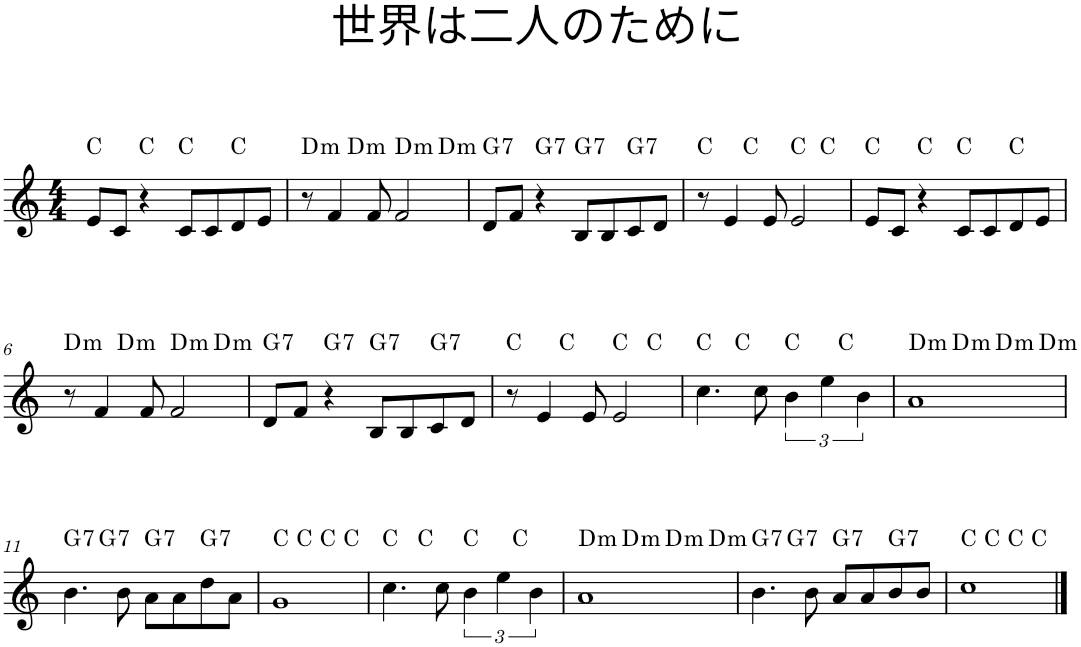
**kern	**harte
*part1	*part1
*staff1	*
*I"Piano	*
*I'Pno.	*
*clefG2	*
*k[]	*
*M4/4	*
=1	=1
8e/L	C:maj
8c/J	.
4r	C:maj
8c/L	C:maj
8c/	.
8d/	C:maj
8e/J	.
=2	=2
!	!LO:H:kt=m
*^	*
*	*^	*
8r	4ryy	2.ryy	D:min
4f/	.	.	.
!	!	!	!LO:H:kt=m
.	2.ryy	.	D:min
8f/	.	.	.
!	!	!	!LO:H:kt=m
2f/	.	.	D:min
!	!	!	!LO:H:kt=m
.	.	4ryy	D:min
=3	=3	=3	=3
!	!	!	!LO:H:kt=7
*v	*v	*v	*
8d/L	G:7
8f/J	.
!	!LO:H:kt=7
4r	G:7
!	!LO:H:kt=7
8B/L	G:7
8B/	.
!	!LO:H:kt=7
8c/	G:7
8d/J	.
=4	=4
*^	*
*	*^	*
8r	4ryy	2.ryy	C:maj
4e/	.	.	.
.	2.ryy	.	C:maj
8e/	.	.	.
2e/	.	.	C:maj
.	.	4ryy	C:maj
*v	*v	*v	*
=5	=5
8e/L	C:maj
8c/J	.
4r	C:maj
8c/L	C:maj
8c/	.
8d/	C:maj
8e/J	.
!!LO:LB:g=z
=6	=6
!	!LO:H:kt=m
*^	*
*	*^	*
8r	4ryy	2.ryy	D:min
4f/	.	.	.
!	!	!	!LO:H:kt=m
.	2.ryy	.	D:min
8f/	.	.	.
!	!	!	!LO:H:kt=m
2f/	.	.	D:min
!	!	!	!LO:H:kt=m
.	.	4ryy	D:min
=7	=7	=7	=7
!	!	!	!LO:H:kt=7
*v	*v	*v	*
8d/L	G:7
8f/J	.
!	!LO:H:kt=7
4r	G:7
!	!LO:H:kt=7
8B/L	G:7
8B/	.
!	!LO:H:kt=7
8c/	G:7
8d/J	.
=8	=8
*^	*
*	*^	*
8r	4ryy	2.ryy	C:maj
4e/	.	.	.
.	2.ryy	.	C:maj
8e/	.	.	.
2e/	.	.	C:maj
.	.	4ryy	C:maj
=9	=9	=9	=9
4.cc\	4ryy	2.ryy	C:maj
.	2.ryy	.	C:maj
8cc\	.	.	.
6b\	.	.	C:maj
6ee\	.	.	.
.	.	4ryy	C:maj
6b\	.	.	.
=10	=10	=10	=10
!	!	!	!LO:H:kt=m
*	*	*^	*
1a	4ryy	2ryy	2.ryy	D:min
!	!	!	!	!LO:H:kt=m
.	2.ryy	.	.	D:min
!	!	!	!	!LO:H:kt=m
.	.	2ryy	.	D:min
!	!	!	!	!LO:H:kt=m
.	.	.	4ryy	D:min
!!LO:LB:g=z	!!	!!	!!
=11	=11	=11	=11	=11
!	!	!	!	!LO:H:kt=7
*	*v	*v	*v	*
4.b\	4ryy	G:7
!	!	!LO:H:kt=7
.	2.ryy	G:7
8b\	.	.
!	!	!LO:H:kt=7
8a\L	.	G:7
8a\	.	.
!	!	!LO:H:kt=7
8dd\	.	G:7
8a\J	.	.
=12	=12	=12
*^	*^	*
1g	4ryy	2ryy	2.ryy	C:maj
.	2.ryy	.	.	C:maj
.	.	2ryy	.	C:maj
.	.	.	4ryy	C:maj
*	*	*v	*v	*
=13	=13	=13	=13
4.cc\	4ryy	2.ryy	C:maj
.	2.ryy	.	C:maj
8cc\	.	.	.
6b\	.	.	C:maj
6ee\	.	.	.
.	.	4ryy	C:maj
6b\	.	.	.
=14	=14	=14	=14
!	!	!	!LO:H:kt=m
*	*	*^	*
1a	4ryy	2ryy	2.ryy	D:min
!	!	!	!	!LO:H:kt=m
.	2.ryy	.	.	D:min
!	!	!	!	!LO:H:kt=m
.	.	2ryy	.	D:min
!	!	!	!	!LO:H:kt=m
.	.	.	4ryy	D:min
=15	=15	=15	=15	=15
!	!	!	!	!LO:H:kt=7
*	*v	*v	*v	*
4.b\	4ryy	G:7
!	!	!LO:H:kt=7
.	2.ryy	G:7
8b\	.	.
!	!	!LO:H:kt=7
8a/L	.	G:7
8a/	.	.
!	!	!LO:H:kt=7
8b/	.	G:7
8b/J	.	.
=16	=16	=16
*^	*^	*
1cc	4ryy	2ryy	2.ryy	C:maj
.	2.ryy	.	.	C:maj
.	.	2ryy	.	C:maj
.	.	.	4ryy	C:maj
*v	*v	*v	*v	*
==	==
*-	*-
